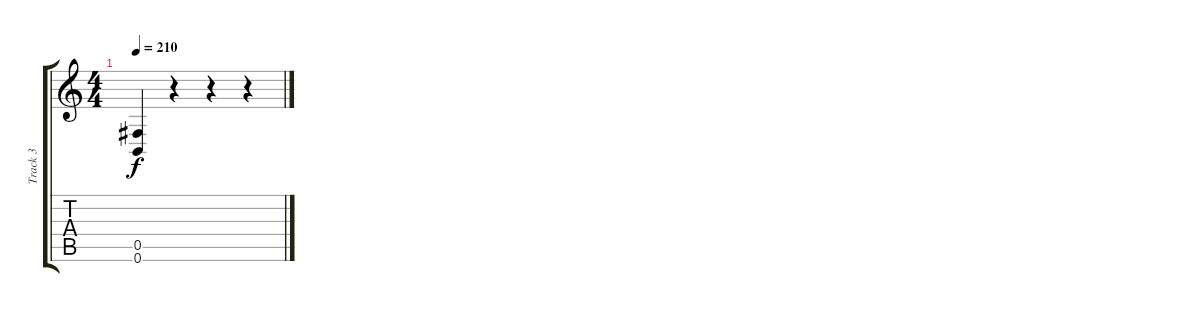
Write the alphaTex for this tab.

\track ("Track 3" "Track 3") {instrument overdrivenguitar}
\staff {score tabs}
\tuning (Db4 Ab3 E3 B2 Gb2 B1) {hide}
\ts (4 4)
\tempo 210
\clef g2
\ks c
(0.5 0.6).4{dy f} r.4 r.4 r.4
